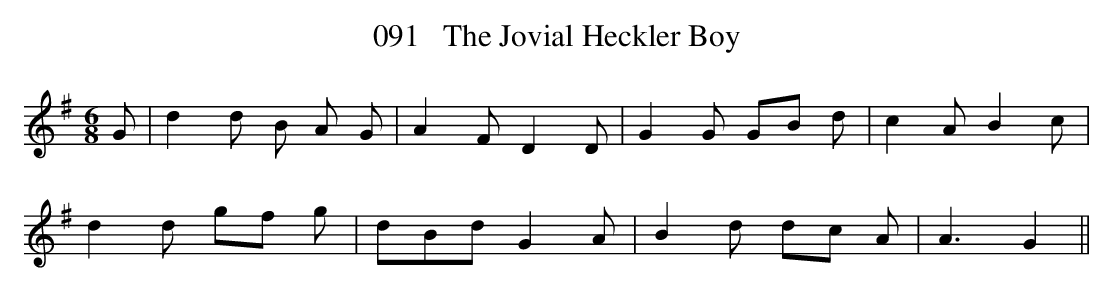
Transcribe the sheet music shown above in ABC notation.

X:1
T:091   The Jovial Heckler Boy
M:6/8
K:G
G|d2 d B A G|A2 F D2 D|G2 G GB d|c2-A-B2 c|
d2 d gf g|dBd G2 A|B2 d dc A|A3-G2||
